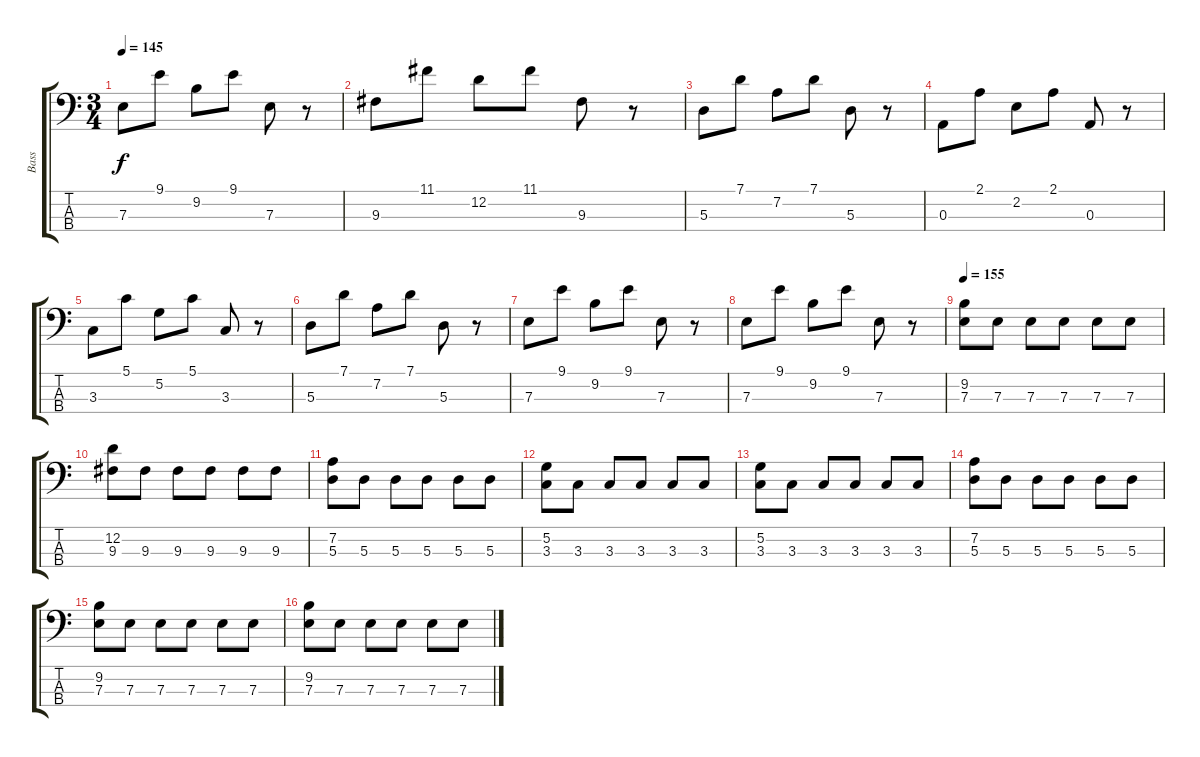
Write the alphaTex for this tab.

\track ("Bass" "Bass") {instrument electricbassfinger}
\staff {score tabs}
\tuning (G2 D2 A1 E1) {hide}
\ts (3 4)
\tempo 145
\clef f4
\ks c
7.3.8{dy f} 9.1.8 9.2.8 9.1.8 7.3.8 r.8 |
9.3.8 11.1.8 12.2.8 11.1.8 9.3.8 r.8 |
5.3.8 7.1.8 7.2.8 7.1.8 5.3.8 r.8 |
0.3.8 2.1.8 2.2.8 2.1.8 0.3.8 r.8 |
3.3.8 5.1.8 5.2.8 5.1.8 3.3.8 r.8 |
5.3.8 7.1.8 7.2.8 7.1.8 5.3.8 r.8 |
7.3.8 9.1.8 9.2.8 9.1.8 7.3.8 r.8 |
7.3.8 9.1.8 9.2.8 9.1.8 7.3.8 r.8 |
\tempo 155
(9.2 7.3).8 7.3.8 7.3.8 7.3.8 7.3.8 7.3.8 |
(12.2 9.3).8 9.3.8 9.3.8 9.3.8 9.3.8 9.3.8 |
(7.2 5.3).8 5.3.8 5.3.8 5.3.8 5.3.8 5.3.8 |
(5.2 3.3).8 3.3.8 3.3.8 3.3.8 3.3.8 3.3.8 |
(5.2 3.3).8 3.3.8 3.3.8 3.3.8 3.3.8 3.3.8 |
(7.2 5.3).8 5.3.8 5.3.8 5.3.8 5.3.8 5.3.8 |
(9.2 7.3).8 7.3.8 7.3.8 7.3.8 7.3.8 7.3.8 |
(9.2 7.3).8 7.3.8 7.3.8 7.3.8 7.3.8 7.3.8
